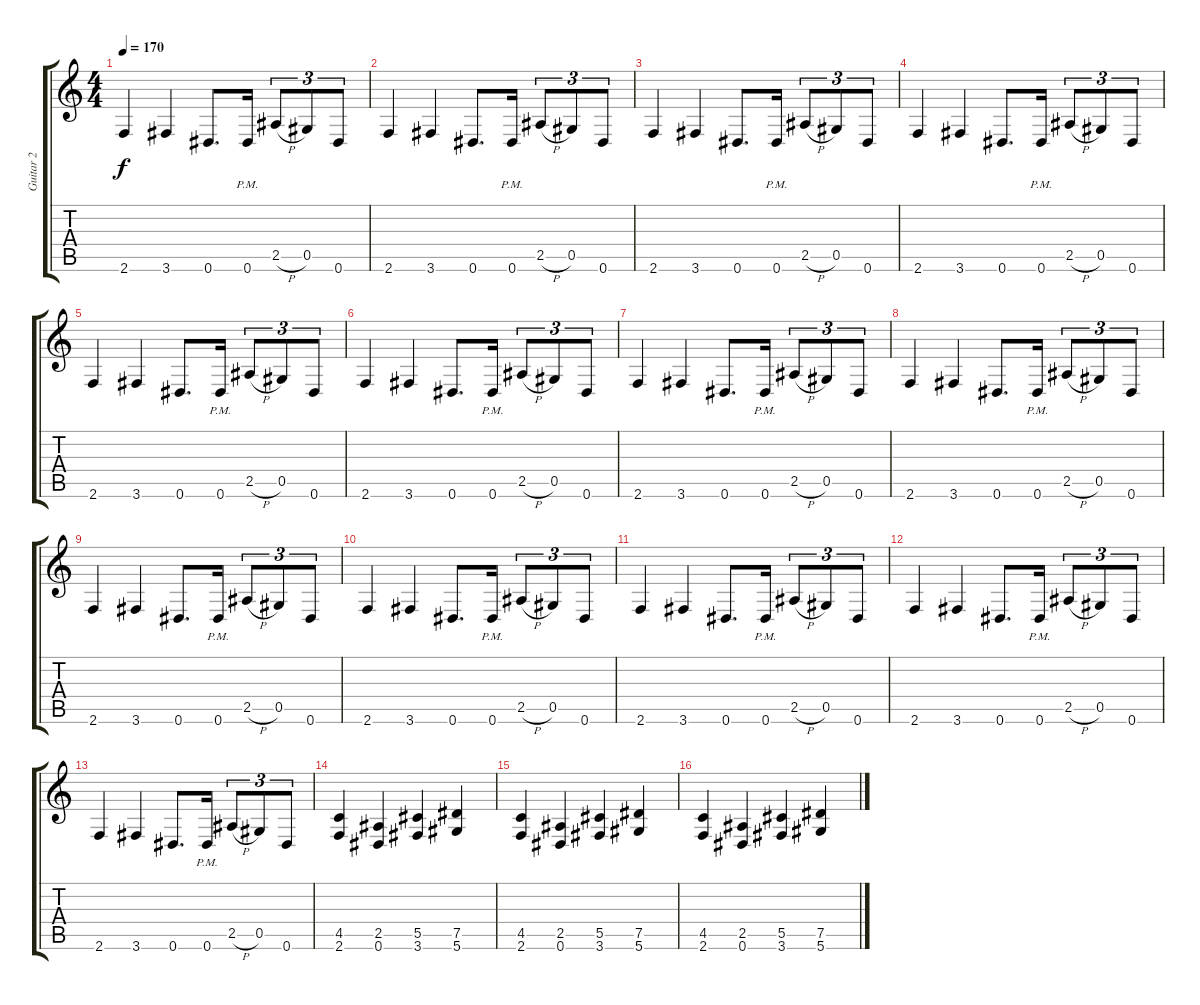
\track ("Guitar 2" "Guitar 2") {instrument distortionguitar}
\staff {score tabs}
\tuning (Eb4 Bb3 Gb3 Db3 Ab2 Eb2) {hide}
\ts (4 4)
\tempo 170
\clef g2
\ks c
2.6.4{dy f} 3.6.4 0.6.8{d} 0.6{pm}.16 2.5{h}.8{tu (3 2)} 0.5.8{tu (3 2)} 0.6.8{tu (3 2)} |
2.6.4 3.6.4 0.6.8{d} 0.6{pm}.16 2.5{h}.8{tu (3 2)} 0.5.8{tu (3 2)} 0.6.8{tu (3 2)} |
2.6.4 3.6.4 0.6.8{d} 0.6{pm}.16 2.5{h}.8{tu (3 2)} 0.5.8{tu (3 2)} 0.6.8{tu (3 2)} |
2.6.4 3.6.4 0.6.8{d} 0.6{pm}.16 2.5{h}.8{tu (3 2)} 0.5.8{tu (3 2)} 0.6.8{tu (3 2)} |
2.6.4 3.6.4 0.6.8{d} 0.6{pm}.16 2.5{h}.8{tu (3 2)} 0.5.8{tu (3 2)} 0.6.8{tu (3 2)} |
2.6.4 3.6.4 0.6.8{d} 0.6{pm}.16 2.5{h}.8{tu (3 2)} 0.5.8{tu (3 2)} 0.6.8{tu (3 2)} |
2.6.4 3.6.4 0.6.8{d} 0.6{pm}.16 2.5{h}.8{tu (3 2)} 0.5.8{tu (3 2)} 0.6.8{tu (3 2)} |
2.6.4 3.6.4 0.6.8{d} 0.6{pm}.16 2.5{h}.8{tu (3 2)} 0.5.8{tu (3 2)} 0.6.8{tu (3 2)} |
2.6.4 3.6.4 0.6.8{d} 0.6{pm}.16 2.5{h}.8{tu (3 2)} 0.5.8{tu (3 2)} 0.6.8{tu (3 2)} |
2.6.4 3.6.4 0.6.8{d} 0.6{pm}.16 2.5{h}.8{tu (3 2)} 0.5.8{tu (3 2)} 0.6.8{tu (3 2)} |
2.6.4 3.6.4 0.6.8{d} 0.6{pm}.16 2.5{h}.8{tu (3 2)} 0.5.8{tu (3 2)} 0.6.8{tu (3 2)} |
2.6.4 3.6.4 0.6.8{d} 0.6{pm}.16 2.5{h}.8{tu (3 2)} 0.5.8{tu (3 2)} 0.6.8{tu (3 2)} |
2.6.4 3.6.4 0.6.8{d} 0.6{pm}.16 2.5{h}.8{tu (3 2)} 0.5.8{tu (3 2)} 0.6.8{tu (3 2)} |
(4.5 2.6).4 (2.5 0.6).4 (5.5 3.6).4 (7.5 5.6).4 |
(4.5 2.6).4 (2.5 0.6).4 (5.5 3.6).4 (7.5 5.6).4 |
(4.5 2.6).4 (2.5 0.6).4 (5.5 3.6).4 (7.5 5.6).4
